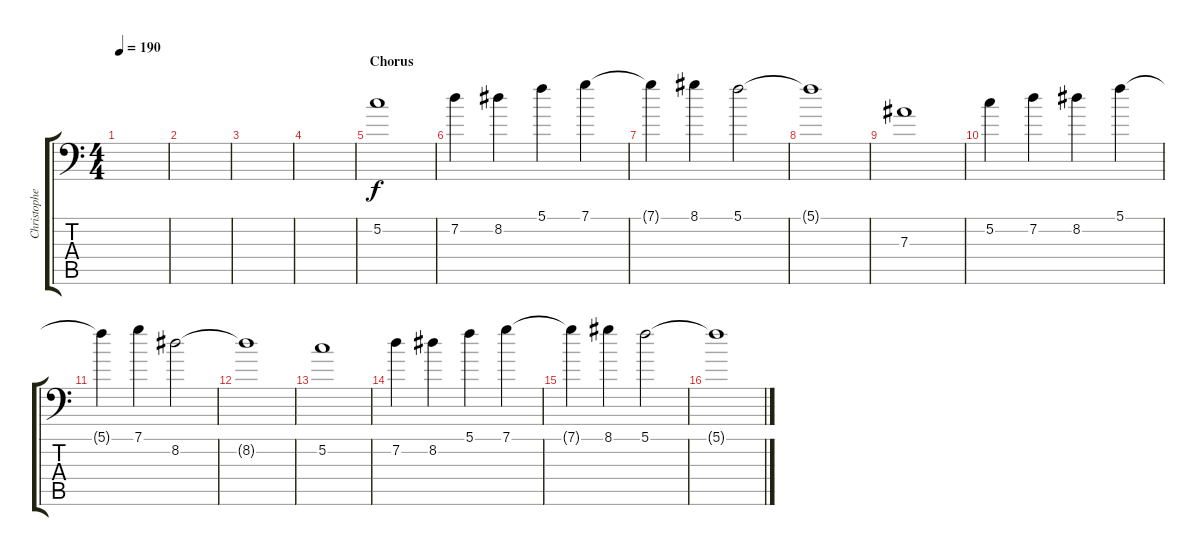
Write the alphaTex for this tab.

\track ("Christopher Amott Lead" "Christophe") {instrument distortionguitar}
\staff {score tabs}
\tuning (C4 G3 Eb3 Bb2 F2 Bb1) {hide}
\ts (4 4)
\tempo 190
\clef f4
\ks c
|
|
|
|
\section ("" "Chorus")
5.2.1 |
7.2.4 8.2.4 5.1.4 7.1.4 |
7.1{t}.4 8.1.4 5.1.2 |
5.1{t}.1 |
7.3.1 |
5.2.4 7.2.4 8.2.4 5.1.4 |
5.1{t}.4 7.1.4 8.2.2 |
8.2{t}.1 |
5.2.1 |
7.2.4 8.2.4 5.1.4 7.1.4 |
7.1{t}.4 8.1.4 5.1.2 |
5.1{t}.1
